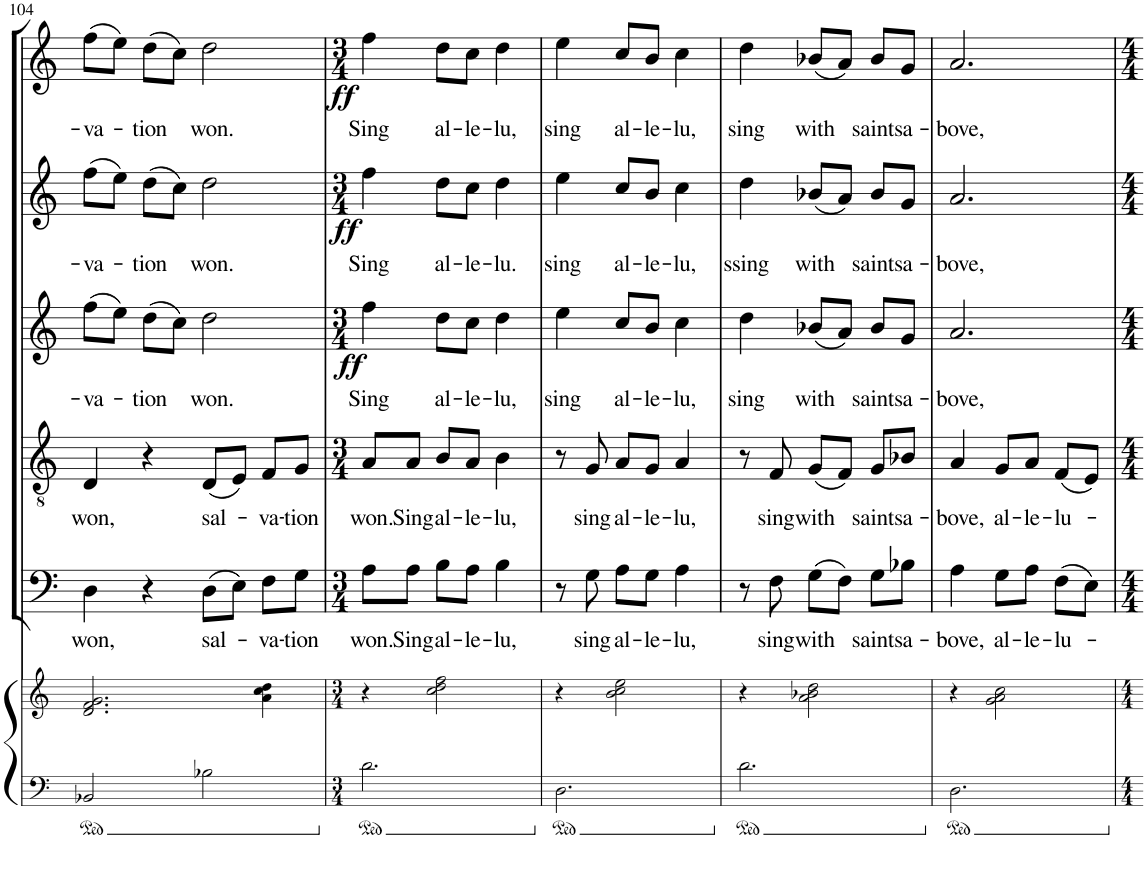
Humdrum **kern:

**kern	**kern	**kern	**text	**kern	**text	**kern	**text	**dynam	**kern	**text	**dynam	**kern	**text	**dynam
*part7	*part6	*part5	*part5	*part4	*part4	*part3	*part3	*part3	*part2	*part2	*part2	*part1	*part1	*part1
*staff7	*staff6	*staff5	*staff5	*staff4	*staff4	*staff3	*staff3	*staff3	*staff2	*staff2	*staff2	*staff1	*staff1	*staff1
*I"LH	*I"RH	*I"Bassi	*	*I"Tenori	*	*I"Contralti	*	*	*I"Soprani II	*	*	*I"Soprani I	*	*
!!LO:PB:g=z
*clefF4	*clefG2	*clefF4	*	*clefGv2	*	*clefG2	*	*	*clefG2	*	*	*clefG2	*	*
*	*	*	*	*	*	*	*	*	*	*	*	*Trd1c2	*	*
*k[]	*k[]	*k[]	*	*k[]	*	*k[]	*	*	*k[]	*	*	*k[]	*	*
*M4/4	*M4/4	*M4/4	*	*M4/4	*	*M4/4	*	*	*M4/4	*	*	*M4/4	*	*
*ped	*	*	*	*	*	*	*	*	*	*	*	*	*	*
=104	=104	=104	=104	=104	=104	=104	=104	=104	=104	=104	=104	=104	=104	=104
!	!	!	!LO:LY:b	!	!LO:LY:b	!	!LO:LY:b	!	!	!LO:LY:b	!	!	!LO:LY:b	!
2BB-X/	2.d/ 2.f/ 2.g/	4D\	won,	4D/	won,	(8ff\L	-va-	.	(8ff\L	-va-	.	(8ff\L	-va-	.
.	.	.	.	.	.	8ee\J)	.	.	8ee\J)	.	.	8ee\J)	.	.
!	!	!	!	!	!	!	!LO:LY:b	!	!	!LO:LY:b	!	!	!LO:LY:b	!
.	.	4r	.	4r	.	(8dd\L	-tion	.	(8dd\L	-tion	.	(8dd\L	-tion	.
.	.	.	.	.	.	8cc\J)	.	.	8cc\J)	.	.	8cc\J)	.	.
!	!	!	!LO:LY:b	!	!LO:LY:b	!	!LO:LY:b	!	!	!LO:LY:b	!	!	!LO:LY:b	!
2B-X\	.	(8D\L	sal-	(8D/L	sal-	2dd\	won.	.	2dd\	won.	.	2dd\	won.	.
.	.	8E\J)	.	8E/J)	.	.	.	.	.	.	.	.	.	.
!	!	!	!LO:LY:b	!	!LO:LY:b	!	!	!	!	!	!	!	!	!
.	4a\ 4cc\ 4dd\	8F\L	-va-	8F/L	-va-	.	.	.	.	.	.	.	.	.
!	!	!	!LO:LY:b	!	!LO:LY:b	!	!	!	!	!	!	!	!	!
.	.	8G\J	-tion	8G/J	-tion	.	.	.	.	.	.	.	.	.
=105	=105	=105	=105	=105	=105	=105	=105	=105	=105	=105	=105	=105	=105	=105
*M3/4	*M3/4	*M3/4	*	*M3/4	*	*M3/4	*	*	*M3/4	*	*	*M3/4	*	*
*Xped	*	*	*	*	*	*	*	*	*	*	*	*	*	*
*ped	*	*	*	*	*	*	*	*	*	*	*	*	*	*
!	!	!	!LO:LY:b	!	!LO:LY:b	!	!LO:LY:b	!LO:DY:b	!	!LO:LY:b	!LO:DY:b	!	!LO:LY:b	!LO:DY:b
2.d\	4r	8A\L	won.	8A/L	won.	4ff\	Sing	ff	4ff\	Sing	ff	4ff\	Sing	ff
!	!	!	!LO:LY:b	!	!LO:LY:b	!	!	!	!	!	!	!	!	!
.	.	8A\J	Sing	8A/J	Sing	.	.	.	.	.	.	.	.	.
!	!	!	!LO:LY:b	!	!LO:LY:b	!	!LO:LY:b	!	!	!LO:LY:b	!	!	!LO:LY:b	!
.	2cc\ 2dd\ 2ff\	8B\L	al-	8B/L	al-	8dd\L	al-	.	8dd\L	al-	.	8dd\L	al-	.
!	!	!	!LO:LY:b	!	!LO:LY:b	!	!LO:LY:b	!	!	!LO:LY:b	!	!	!LO:LY:b	!
.	.	8A\J	-le-	8A/J	-le-	8cc\J	-le-	.	8cc\J	-le-	.	8cc\J	-le-	.
!	!	!	!LO:LY:b	!	!LO:LY:b	!	!LO:LY:b	!	!	!LO:LY:b	!	!	!LO:LY:b	!
.	.	4B\	-lu,	4B\	-lu,	4dd\	-lu,	.	4dd\	-lu.	.	4dd\	-lu,	.
=106	=106	=106	=106	=106	=106	=106	=106	=106	=106	=106	=106	=106	=106	=106
*Xped	*	*	*	*	*	*	*	*	*	*	*	*	*	*
*ped	*	*	*	*	*	*	*	*	*	*	*	*	*	*
!	!	!	!	!	!	!	!LO:LY:b	!	!	!LO:LY:b	!	!	!LO:LY:b	!
2.D\	4r	8r	.	8r	.	4ee\	sing	.	4ee\	sing	.	4ee\	sing	.
!	!	!	!LO:LY:b	!	!LO:LY:b	!	!	!	!	!	!	!	!	!
.	.	8G\	sing	8G/	sing	.	.	.	.	.	.	.	.	.
!	!	!	!LO:LY:b	!	!LO:LY:b	!	!LO:LY:b	!	!	!LO:LY:b	!	!	!LO:LY:b	!
.	2b\ 2cc\ 2ee\	8A\L	al-	8A/L	al-	8cc/L	al-	.	8cc/L	al-	.	8cc/L	al-	.
!	!	!	!LO:LY:b	!	!LO:LY:b	!	!LO:LY:b	!	!	!LO:LY:b	!	!	!LO:LY:b	!
.	.	8G\J	-le-	8G/J	-le-	8b/J	-le-	.	8b/J	-le-	.	8b/J	-le-	.
!	!	!	!LO:LY:b	!	!LO:LY:b	!	!LO:LY:b	!	!	!LO:LY:b	!	!	!LO:LY:b	!
.	.	4A\	-lu,	4A/	-lu,	4cc\	-lu,	.	4cc\	-lu,	.	4cc\	-lu,	.
=107	=107	=107	=107	=107	=107	=107	=107	=107	=107	=107	=107	=107	=107	=107
*Xped	*	*	*	*	*	*	*	*	*	*	*	*	*	*
*ped	*	*	*	*	*	*	*	*	*	*	*	*	*	*
!	!	!	!	!	!	!	!LO:LY:b	!	!	!LO:LY:b	!	!	!LO:LY:b	!
2.d\	4r	8r	.	8r	.	4dd\	sing	.	4dd\	ssing	.	4dd\	sing	.
!	!	!	!LO:LY:b	!	!LO:LY:b	!	!	!	!	!	!	!	!	!
.	.	8F\	sing	8F/	sing	.	.	.	.	.	.	.	.	.
!	!	!	!LO:LY:b	!	!LO:LY:b	!	!LO:LY:b	!	!	!LO:LY:b	!	!	!LO:LY:b	!
.	2a\ 2b-X\ 2dd\	(8G\L	with	(8G/L	with	(8b-X/L	with	.	(8b-X/L	with	.	(8b-X/L	with	.
.	.	8F\J)	.	8F/J)	.	8a/J)	.	.	8a/J)	.	.	8a/J)	.	.
!	!	!	!LO:LY:b	!	!LO:LY:b	!	!LO:LY:b	!	!	!LO:LY:b	!	!	!LO:LY:b	!
.	.	8G\L	saints	8G/L	saints	8b-/L	saints	.	8b-/L	saints	.	8b-/L	saints	.
!	!	!	!LO:LY:b	!	!LO:LY:b	!	!LO:LY:b	!	!	!LO:LY:b	!	!	!LO:LY:b	!
.	.	8B-X\J	a-	8B-X/J	a-	8g/J	a-	.	8g/J	a-	.	8g/J	a-	.
=108	=108	=108	=108	=108	=108	=108	=108	=108	=108	=108	=108	=108	=108	=108
*Xped	*	*	*	*	*	*	*	*	*	*	*	*	*	*
*ped	*	*	*	*	*	*	*	*	*	*	*	*	*	*
!	!	!	!LO:LY:b	!	!LO:LY:b	!	!LO:LY:b	!	!	!LO:LY:b	!	!	!LO:LY:b	!
2.D\	4r	4A\	-bove,	4A/	-bove,	2.a/	-bove,	.	2.a/	-bove,	.	2.a/	-bove,	.
!	!	!	!LO:LY:b	!	!LO:LY:b	!	!	!	!	!	!	!	!	!
.	2g\ 2a\ 2cc\	8G\L	al-	8G/L	al-	.	.	.	.	.	.	.	.	.
!	!	!	!LO:LY:b	!	!LO:LY:b	!	!	!	!	!	!	!	!	!
.	.	8A\J	-le-	8A/J	-le-	.	.	.	.	.	.	.	.	.
!	!	!	!LO:LY:b	!	!LO:LY:b	!	!	!	!	!	!	!	!	!
.	.	(8F\L	-lu-	(8F/L	-lu-	.	.	.	.	.	.	.	.	.
.	.	8E\J)	.	8E/J)	.	.	.	.	.	.	.	.	.	.
*Xped	*	*	*	*	*	*	*	*	*	*	*	*	*	*
=	=	=	=	=	=	=	=	=	=	=	=	=	=	=
*-	*-	*-	*-	*-	*-	*-	*-	*-	*-	*-	*-	*-	*-	*-
